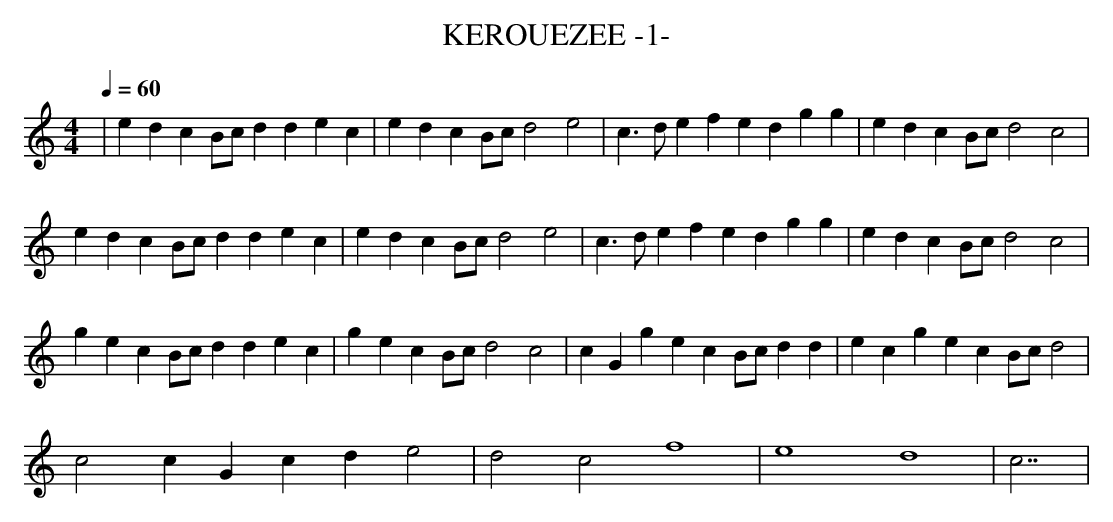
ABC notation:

X:1
T:KEROUEZEE -1-
M:4/4
L:1/4
Q:1/4=60
K:C
|edcB/2c/2 ddec|edcB/2c/2 d2e2|c3/2d/2ef edgg|edcB/2c/2 d2c2|
edcB/2c/2 ddec|edcB/2c/2 d2e2|c3/2d/2ef edgg|edcB/2c/2 d2c2|
gecB/2c/2 ddec|gecB/2c/2 d2c2|cGge cB/2c/2dd|ecge cB/2c/2d2|
c2cG cde2|d2c2 f4|e4 d4|c7/2|
